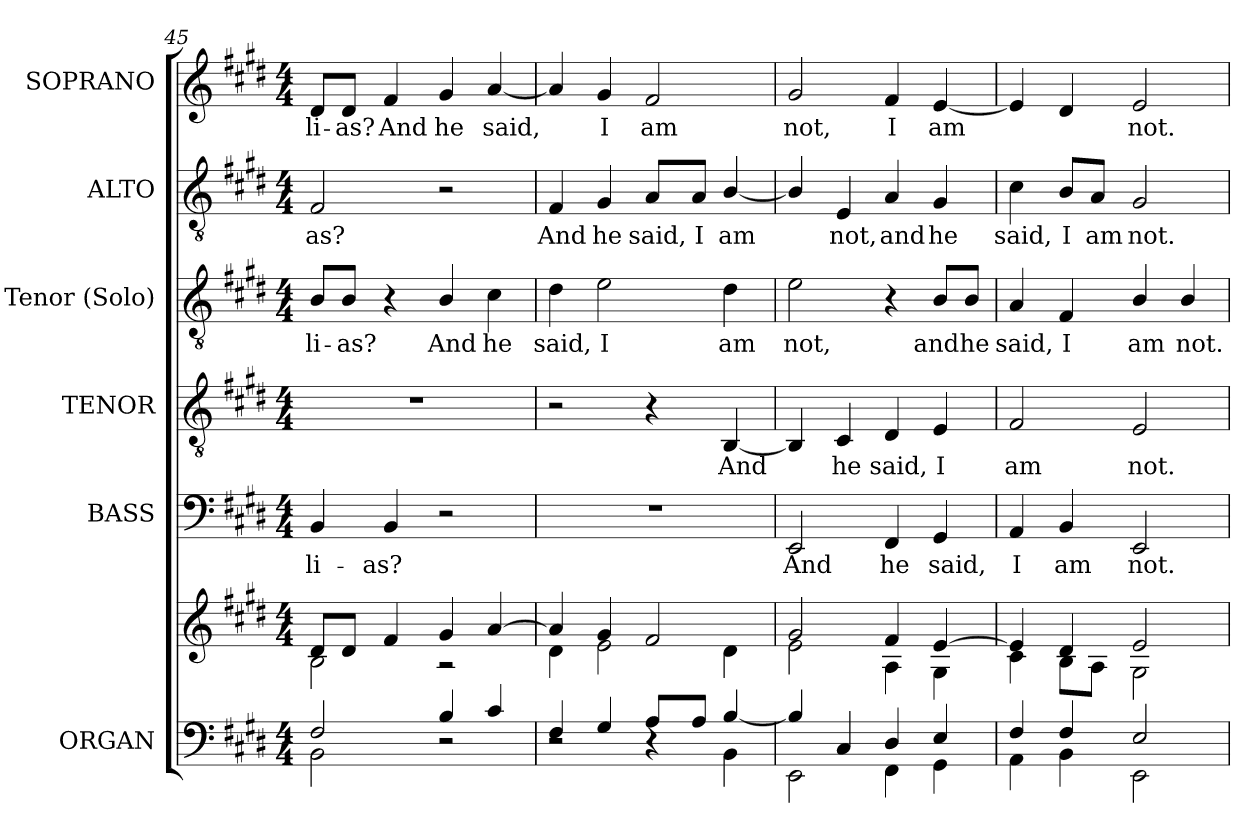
**kern	**kern	**kern	**text	**kern	**text	**kern	**text	**kern	**text	**kern	**text
*part6	*part6	*part5	*part5	*part4	*part4	*part3	*part3	*part2	*part2	*part1	*part1
*staff7	*staff6	*staff5	*staff5	*staff4	*staff4	*staff3	*staff3	*staff2	*staff2	*staff1	*staff1
*I"ORGAN	*	*I"BASS	*	*I"TENOR	*	*I"Tenor (Solo)	*	*I"ALTO	*	*I"SOPRANO	*
*I'Org.	*	*I'B.	*	*	*	*I'T.	*	*I'T.	*	*I'A.	*
*clefF4	*clefG2	*clefF4	*	*clefGv2	*	*clefGv2	*	*clefGv2	*	*clefG2	*
*	*	*	*	*ITrd7c12	*	*	*	*	*	*	*
*k[f#c#g#d#]	*k[f#c#g#d#]	*k[f#c#g#d#]	*	*k[f#c#g#d#]	*	*k[f#c#g#d#]	*	*k[f#c#g#d#]	*	*k[f#c#g#d#]	*
*E:	*E:	*E:	*	*E:	*	*E:	*	*E:	*	*E:	*
*M4/4	*M4/4	*M4/4	*	*M4/4	*	*M4/4	*	*M4/4	*	*M4/4	*
=45	=45	=45	=45	=45	=45	=45	=45	=45	=45	=45	=45
*^	*^	*	*	*	*	*	*	*	*	*	*
*	*^	*	*	*	*	*	*	*	*	*	*	*	*
!	!	!	!	!	!	!LO:LY:b:color=#000000	!	!	!	!	!	!	!	!
!	!	!	!	!	!	!	!	!	!	!LO:LY:b:color=#000000	!	!	!	!
!	!	!	!	!	!	!	!	!	!	!	!	!LO:LY:b:color=#000000	!	!
!	!	!	!	!	!	!	!	!	!	!	!	!	!	!LO:LY:b:color=#000000
1ryy	2F#i/	2BBi\	8d#i/L	2Bi\	4BBi/	-li-	1r	.	8Bi/L	-li-	2F#i/	-as?	8d#i/L	-li-
!	!	!	!	!	!	!	!	!	!	!LO:LY:b:color=#000000	!	!	!	!
!	!	!	!	!	!	!	!	!	!	!	!	!	!	!LO:LY:b:color=#000000
.	.	.	8d#i/J	.	.	.	.	.	8Bi/J	-as?	.	.	8d#i/J	-as?
!	!	!	!	!	!	!LO:LY:b:color=#000000	!	!	!	!	!	!	!	!
!	!	!	!	!	!	!	!	!	!	!	!	!	!	!LO:LY:b:color=#000000
.	.	.	4f#i/	.	4BBi/	-as?	.	.	4r	.	.	.	4f#i/	And
!	!	!	!	!	!	!	!	!	!	!LO:LY:b:color=#000000	!	!	!	!
!	!	!	!	!	!	!	!	!	!	!	!	!	!	!LO:LY:b:color=#000000
.	4Bi/	2r	4g#i/	2r	2r	.	.	.	4Bi/	And	2r	.	4g#i/	he
!	!	!	!	!	!	!	!	!	!	!LO:LY:b:color=#000000	!	!	!	!
!	!	!	!	!	!	!	!	!	!	!	!	!	!	!LO:LY:b:color=#000000
.	4c#i/	.	[>4ai/	.	.	.	.	.	4c#i\	he	.	.	[<4ai/	said,
!!LO:LB:g=z
=46	=46	=46	=46	=46	=46	=46	=46	=46	=46	=46	=46	=46	=46	=46
!	!	!	!	!	!	!	!	!	!	!LO:LY:b:color=#000000	!	!	!	!
!	!	!	!	!	!	!	!	!	!	!	!	!LO:LY:b:color=#000000	!	!
1ryy	4F#i/	2r	4ai/]	4d#i\	1r	.	2r	.	4d#i\	said,	4F#i/	And	4ai/]	.
!	!	!	!	!	!	!	!	!	!	!LO:LY:b:color=#000000	!	!	!	!
!	!	!	!	!	!	!	!	!	!	!	!	!LO:LY:b:color=#000000	!	!
!	!	!	!	!	!	!	!	!	!	!	!	!	!	!LO:LY:b:color=#000000
.	4G#i/	.	4g#i/	2ei\	.	.	.	.	2ei\	I	4G#i/	he	4g#i/	I
!	!	!	!	!	!	!	!	!	!	!	!	!LO:LY:b:color=#000000	!	!
!	!	!	!	!	!	!	!	!	!	!	!	!	!	!LO:LY:b:color=#000000
.	8Ai/L	4r	2f#i/	.	.	.	4r	.	.	.	8Ai/L	said,	2f#i/	am
!	!	!	!	!	!	!	!	!	!	!	!	!LO:LY:b:color=#000000	!	!
.	8Ai/J	.	.	.	.	.	.	.	.	.	8Ai/J	I	.	.
!	!	!	!	!	!	!	!	!LO:LY:b:color=#000000	!	!	!	!	!	!
!	!	!	!	!	!	!	!	!	!	!LO:LY:b:color=#000000	!	!	!	!
!	!	!	!	!	!	!	!	!	!	!	!	!LO:LY:b:color=#000000	!	!
.	[>4Bi/	4BBi\	.	4d#i\	.	.	[<4BBBi/	And	4d#i\	am	[<4Bi/	am	.	.
=47	=47	=47	=47	=47	=47	=47	=47	=47	=47	=47	=47	=47	=47	=47
*	*	*^	*	*^	*	*	*	*	*	*	*	*	*	*
!	!	!	!	!	!	!	!	!LO:LY:b:color=#000000	!	!	!	!	!	!	!	!
!	!	!	!	!	!	!	!	!	!	!	!	!LO:LY:b:color=#000000	!	!	!	!
!	!	!	!	!	!	!	!	!	!	!	!	!	!	!	!	!LO:LY:b:color=#000000
2.ryy	1ryy	4Bi/]	2EEi\	2g#i/	2ei\	2ryy	2EEi/	And	4BBBi/]	.	2ei\	not,	4Bi/]	.	2g#i/	not,
!	!	!	!	!	!	!	!	!	!	!LO:LY:b:color=#000000	!	!	!	!	!	!
!	!	!	!	!	!	!	!	!	!	!	!	!	!	!LO:LY:b:color=#000000	!	!
.	.	4C#i/	.	.	.	.	.	.	4CC#i/	he	.	.	4Ei/	not,	.	.
!	!	!	!	!	!	!	!	!LO:LY:b:color=#000000	!	!	!	!	!	!	!	!
!	!	!	!	!	!	!	!	!	!	!LO:LY:b:color=#000000	!	!	!	!	!	!
!	!	!	!	!	!	!	!	!	!	!	!	!	!	!LO:LY:b:color=#000000	!	!
!	!	!	!	!	!	!	!	!	!	!	!	!	!	!	!	!LO:LY:b:color=#000000
.	.	4D#i/	4FF#i\	4f#i/	4Ai\	4ryy	4FF#i/	he	4DD#i/	said,	4r	.	4Ai/	and	4f#i/	I
!	!	!	!	!	!	!	!	!LO:LY:b:color=#000000	!	!	!	!	!	!	!	!
!	!	!	!	!	!	!	!	!	!	!LO:LY:b:color=#000000	!	!	!	!	!	!
!	!	!	!	!	!	!	!	!	!	!	!	!LO:LY:b:color=#000000	!	!	!	!
!	!	!	!	!	!	!	!	!	!	!	!	!	!	!LO:LY:b:color=#000000	!	!
!	!	!	!	!	!	!	!	!	!	!	!	!	!	!	!	!LO:LY:b:color=#000000
4ryy	.	4Ei/	4GG#i\	[>4ei/	4G#i\	4ryy	4GG#i/	said,	4EEi/	I	8Bi/L	and	4G#i/	he	[<4ei/	am
!	!	!	!	!	!	!	!	!	!	!	!	!LO:LY:b:color=#000000	!	!	!	!
.	.	.	.	.	.	.	.	.	.	.	8Bi/J	he	.	.	.	.
=48	=48	=48	=48	=48	=48	=48	=48	=48	=48	=48	=48	=48	=48	=48	=48	=48
*	*	*	*^	*	*	*	*	*	*	*	*	*	*	*	*	*
!	!	!	!	!	!	!	!	!	!LO:LY:b:color=#000000	!	!	!	!	!	!	!	!
!	!	!	!	!	!	!	!	!	!	!	!LO:LY:b:color=#000000	!	!	!	!	!	!
!	!	!	!	!	!	!	!	!	!	!	!	!	!LO:LY:b:color=#000000	!	!	!	!
!	!	!	!	!	!	!	!	!	!	!	!	!	!	!	!LO:LY:b:color=#000000	!	!
2ryy	4ryy	1ryy	4F#i/	4AAi\	4ei/]	4c#i\	4ryy	4AAi/	I	2FF#i/	am	4Ai/	said,	4c#i\	said,	4ei/]	.
!	!	!	!	!	!	!	!	!	!LO:LY:b:color=#000000	!	!	!	!	!	!	!	!
!	!	!	!	!	!	!	!	!	!	!	!	!	!LO:LY:b:color=#000000	!	!	!	!
!	!	!	!	!	!	!	!	!	!	!	!	!	!	!	!LO:LY:b:color=#000000	!	!
.	4F#i/	.	4ryy	4BBi\	4d#i/	8Bi\L	4ryy	4BBi/	am	.	.	4F#i/	I	8Bi/L	I	4d#i/	.
!	!	!	!	!	!	!	!	!	!	!	!	!	!	!	!LO:LY:b:color=#000000	!	!
.	.	.	.	.	.	8Ai\J	.	.	.	.	.	.	.	8Ai/J	am	.	.
!	!	!	!	!	!	!	!	!	!LO:LY:b:color=#000000	!	!	!	!	!	!	!	!
!	!	!	!	!	!	!	!	!	!	!	!LO:LY:b:color=#000000	!	!	!	!	!	!
!	!	!	!	!	!	!	!	!	!	!	!	!	!LO:LY:b:color=#000000	!	!	!	!
!	!	!	!	!	!	!	!	!	!	!	!	!	!	!	!LO:LY:b:color=#000000	!	!
!	!	!	!	!	!	!	!	!	!	!	!	!	!	!	!	!	!LO:LY:b:color=#000000
2ryy	2ryy	.	2Ei/	2EEi\	2ei/	2ryy	2G#i\	2EEi/	not.	2EEi/	not.	4Bi/	am	2G#i/	not.	2ei/	not.
!	!	!	!	!	!	!	!	!	!	!	!	!	!LO:LY:b:color=#000000	!	!	!	!
.	.	.	.	.	.	.	.	.	.	.	.	4Bi/	not.	.	.	.	.
*v	*v	*v	*v	*v	*	*	*	*	*	*	*	*	*	*	*	*	*
*	*v	*v	*v	*	*	*	*	*	*	*	*	*	*
=	=	=	=	=	=	=	=	=	=	=	=
*-	*-	*-	*-	*-	*-	*-	*-	*-	*-	*-	*-
